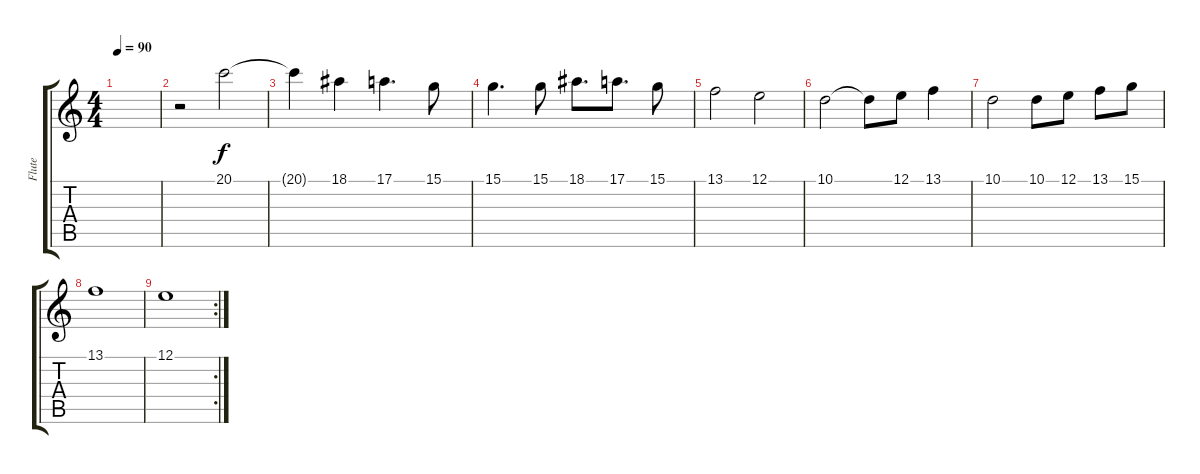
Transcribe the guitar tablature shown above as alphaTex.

\track ("Flute" "Flute") {instrument flute}
\staff {score tabs}
\tuning (E4 B3 G3 D3 A2 D2) {hide}
\ts (4 4)
\tempo 90
\clef g2
\ks c
|
r.2 20.1.2 |
20.1{t}.4 18.1.4 17.1.4{d} 15.1.8 |
15.1.4{d} 15.1.8 18.1.8{d} 17.1.8{d} 15.1.8 |
13.1.2 12.1.2 |
10.1.2 10.1{t}.8 12.1.8 13.1.4 |
10.1.2 10.1.8 12.1.8 13.1.8 15.1.8 |
13.1.1 |
\rc 2
12.1.1
